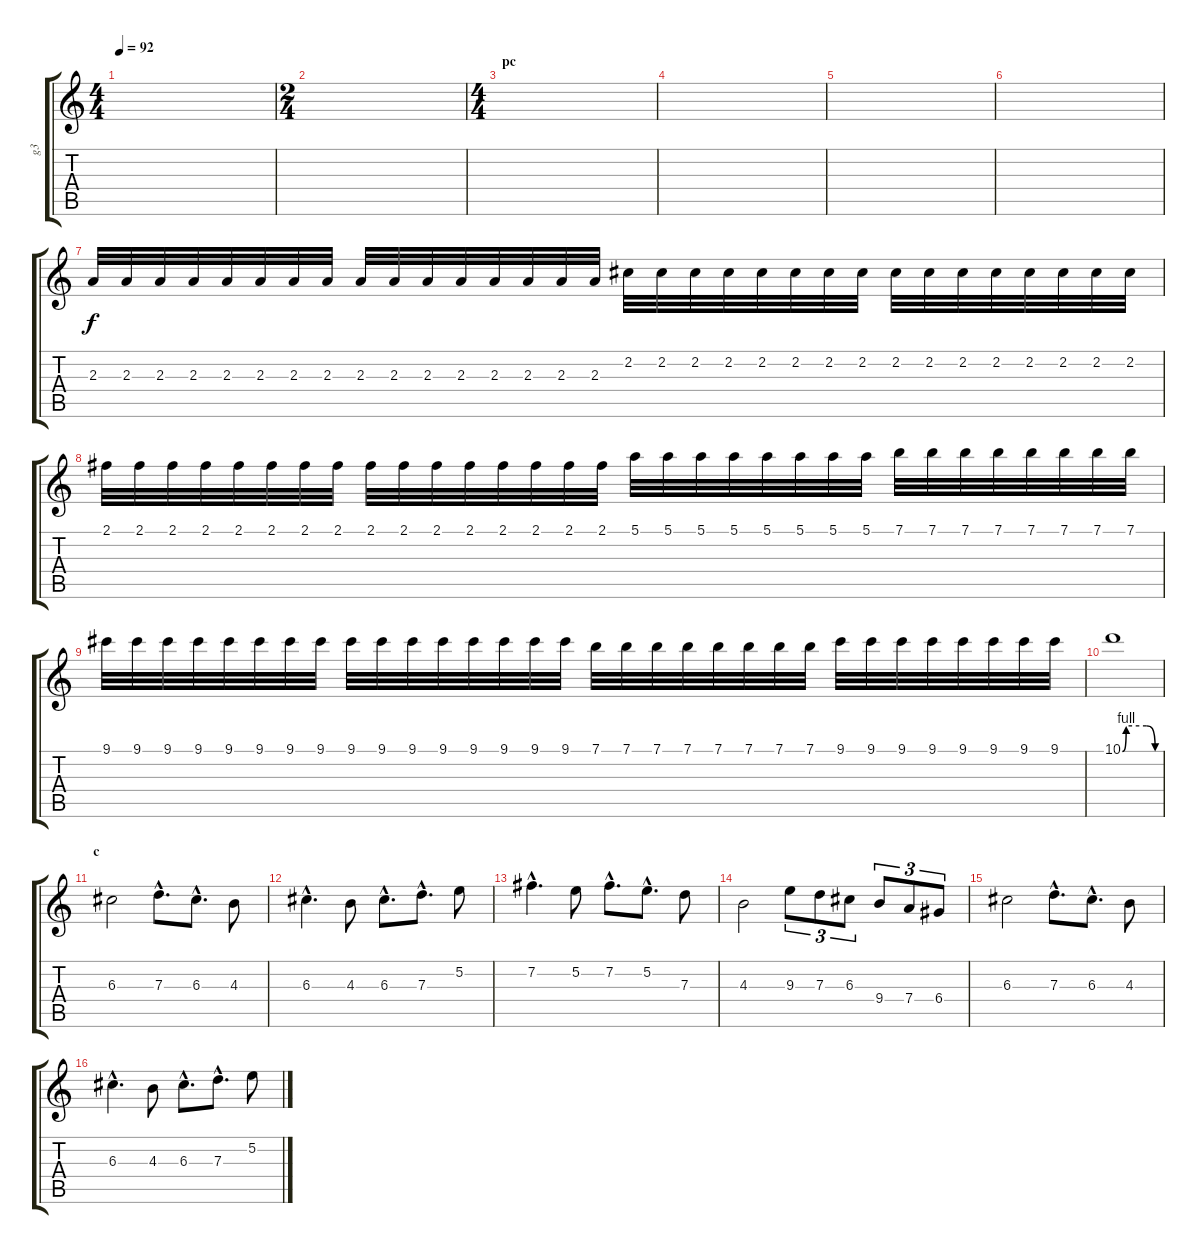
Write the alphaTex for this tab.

\track ("g3" "g3") {instrument distortionguitar}
\staff {score tabs}
\tuning (E4 B3 G3 D3 A2 E2) {hide}
\ts (4 4)
\tempo 92
\clef g2
\ks c
|
\ts (2 4)
|
\ts (4 4)
\section ("" "pc")
|
|
|
|
2.3.32{dy f} 2.3.32 2.3.32 2.3.32 2.3.32 2.3.32 2.3.32 2.3.32 2.3.32 2.3.32 2.3.32 2.3.32 2.3.32 2.3.32 2.3.32 2.3.32 2.2.32 2.2.32 2.2.32 2.2.32 2.2.32 2.2.32 2.2.32 2.2.32 2.2.32 2.2.32 2.2.32 2.2.32 2.2.32 2.2.32 2.2.32 2.2.32 |
2.1.32 2.1.32 2.1.32 2.1.32 2.1.32 2.1.32 2.1.32 2.1.32 2.1.32 2.1.32 2.1.32 2.1.32 2.1.32 2.1.32 2.1.32 2.1.32 5.1.32 5.1.32 5.1.32 5.1.32 5.1.32 5.1.32 5.1.32 5.1.32 7.1.32 7.1.32 7.1.32 7.1.32 7.1.32 7.1.32 7.1.32 7.1.32 |
9.1.32 9.1.32 9.1.32 9.1.32 9.1.32 9.1.32 9.1.32 9.1.32 9.1.32 9.1.32 9.1.32 9.1.32 9.1.32 9.1.32 9.1.32 9.1.32 7.1.32 7.1.32 7.1.32 7.1.32 7.1.32 7.1.32 7.1.32 7.1.32 9.1.32 9.1.32 9.1.32 9.1.32 9.1.32 9.1.32 9.1.32 9.1.32 |
10.1{be (custom 0 0 6 4 39 4 53 0 60 0)}.1 |
\section ("" "c")
6.3.2 7.3{hac}.8{d} 6.3{hac}.8{d} 4.3.8 |
6.3{hac}.4{d} 4.3.8 6.3{hac}.8{d} 7.3{hac}.8{d} 5.2.8 |
7.2{hac}.4{d} 5.2.8 7.2{hac}.8{d} 5.2{hac}.8{d} 7.3.8 |
4.3.2 9.3.8{tu (3 2)} 7.3.8{tu (3 2)} 6.3.8{tu (3 2)} 9.4.8{tu (3 2)} 7.4.8{tu (3 2)} 6.4.8{tu (3 2)} |
6.3.2 7.3{hac}.8{d} 6.3{hac}.8{d} 4.3.8 |
6.3{hac}.4{d} 4.3.8 6.3{hac}.8{d} 7.3{hac}.8{d} 5.2.8
